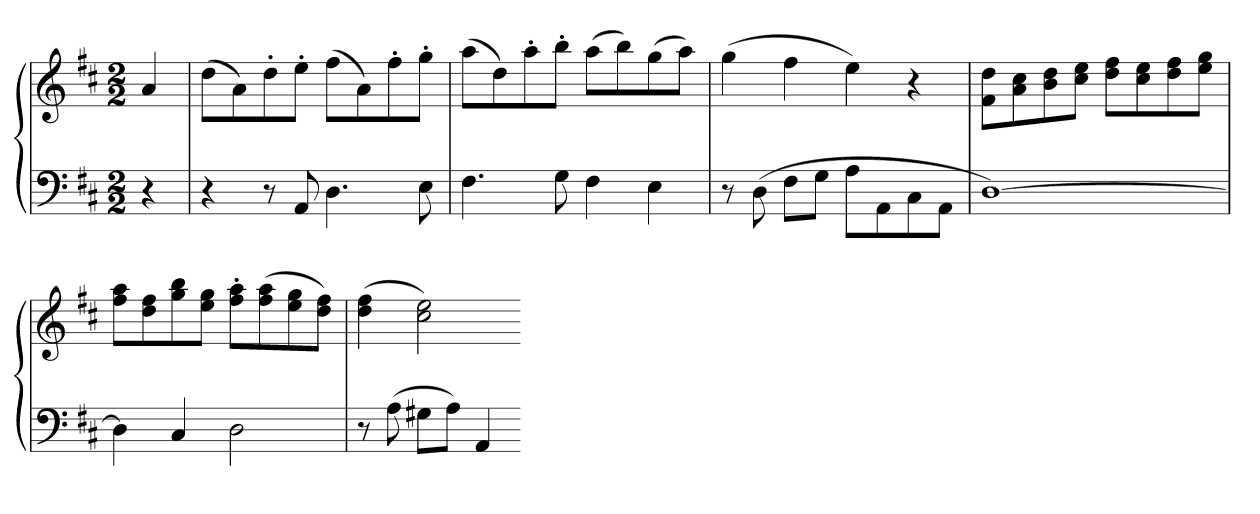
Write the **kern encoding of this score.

**kern	**kern
*part1	*part1
*staff2	*staff1
*clefF4	*clefG2
*k[f#c#]	*k[f#c#]
*D:	*D:
*M2/2	*M2/2
=	=
4r	4a
=	=
4r	(8ddL
.	8a)
8r	8dd'
8AA	8ee'J
4.D	(8ff#L
.	8a)
.	8ff#'
8E	8gg'J
=	=
4.F#	(8aaL
.	8dd)
.	8aa'
8G	8bb'J
4F#	(8aaL
.	8bb)
4E	(8gg
.	8aaJ)
=	=
8r	(4gg
(8D	.
8F#L	4ff#
8GJ	.
8AL	4ee)
8AA	.
8C#	4r
8AAJ	.
=	=
[1D)	8f# 8ddL
.	8a 8cc#
.	8b 8dd
.	8cc# 8eeJ
.	8dd 8ff#L
.	8cc# 8ee
.	8dd 8ff#
.	8ee 8ggJ
=	=
4D]	8ff# 8aaL
.	8dd 8ff#
4C#	8gg 8bb
.	8ee 8ggJ
2D	8ff#' 8aa'L
.	(8ff# 8aa
.	8ee 8gg
.	8dd 8ff#J)
=	=
8r	(4dd 4ff#
(8A	.
8G#XL	2cc# 2ee)
8AJ)	.
4AA	.
=-	=-
*-	*-
